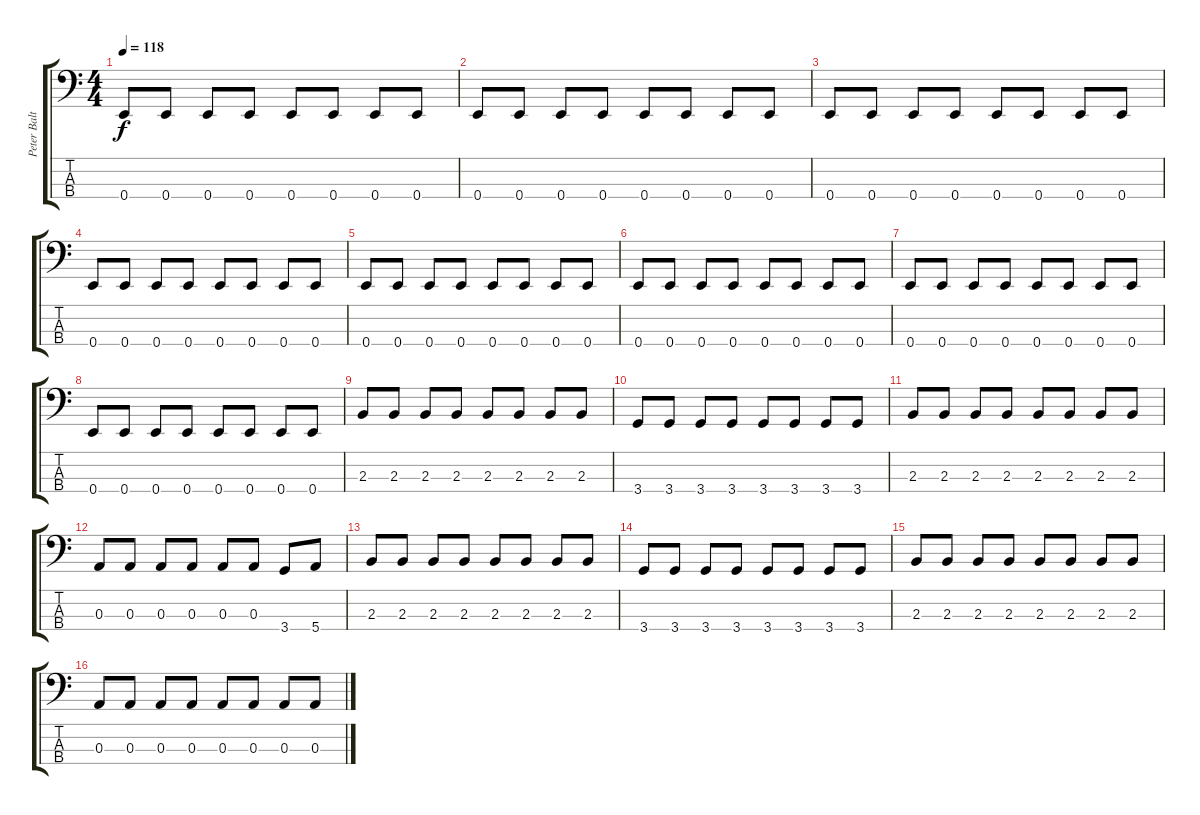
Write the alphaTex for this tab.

\track ("Peter Baltes" "Peter Balt") {instrument electricbassfinger}
\staff {score tabs}
\tuning (G2 D2 A1 E1) {hide}
\ts (4 4)
\tempo 118
\clef f4
\ks c
0.4.8{dy f} 0.4.8 0.4.8 0.4.8 0.4.8 0.4.8 0.4.8 0.4.8 |
0.4.8 0.4.8 0.4.8 0.4.8 0.4.8 0.4.8 0.4.8 0.4.8 |
0.4.8 0.4.8 0.4.8 0.4.8 0.4.8 0.4.8 0.4.8 0.4.8 |
0.4.8 0.4.8 0.4.8 0.4.8 0.4.8 0.4.8 0.4.8 0.4.8 |
0.4.8 0.4.8 0.4.8 0.4.8 0.4.8 0.4.8 0.4.8 0.4.8 |
0.4.8 0.4.8 0.4.8 0.4.8 0.4.8 0.4.8 0.4.8 0.4.8 |
0.4.8 0.4.8 0.4.8 0.4.8 0.4.8 0.4.8 0.4.8 0.4.8 |
0.4.8 0.4.8 0.4.8 0.4.8 0.4.8 0.4.8 0.4.8 0.4.8 |
2.3.8 2.3.8 2.3.8 2.3.8 2.3.8 2.3.8 2.3.8 2.3.8 |
3.4.8 3.4.8 3.4.8 3.4.8 3.4.8 3.4.8 3.4.8 3.4.8 |
2.3.8 2.3.8 2.3.8 2.3.8 2.3.8 2.3.8 2.3.8 2.3.8 |
0.3.8 0.3.8 0.3.8 0.3.8 0.3.8 0.3.8 3.4.8 5.4.8 |
2.3.8 2.3.8 2.3.8 2.3.8 2.3.8 2.3.8 2.3.8 2.3.8 |
3.4.8 3.4.8 3.4.8 3.4.8 3.4.8 3.4.8 3.4.8 3.4.8 |
2.3.8 2.3.8 2.3.8 2.3.8 2.3.8 2.3.8 2.3.8 2.3.8 |
0.3.8 0.3.8 0.3.8 0.3.8 0.3.8 0.3.8 0.3.8 0.3.8
